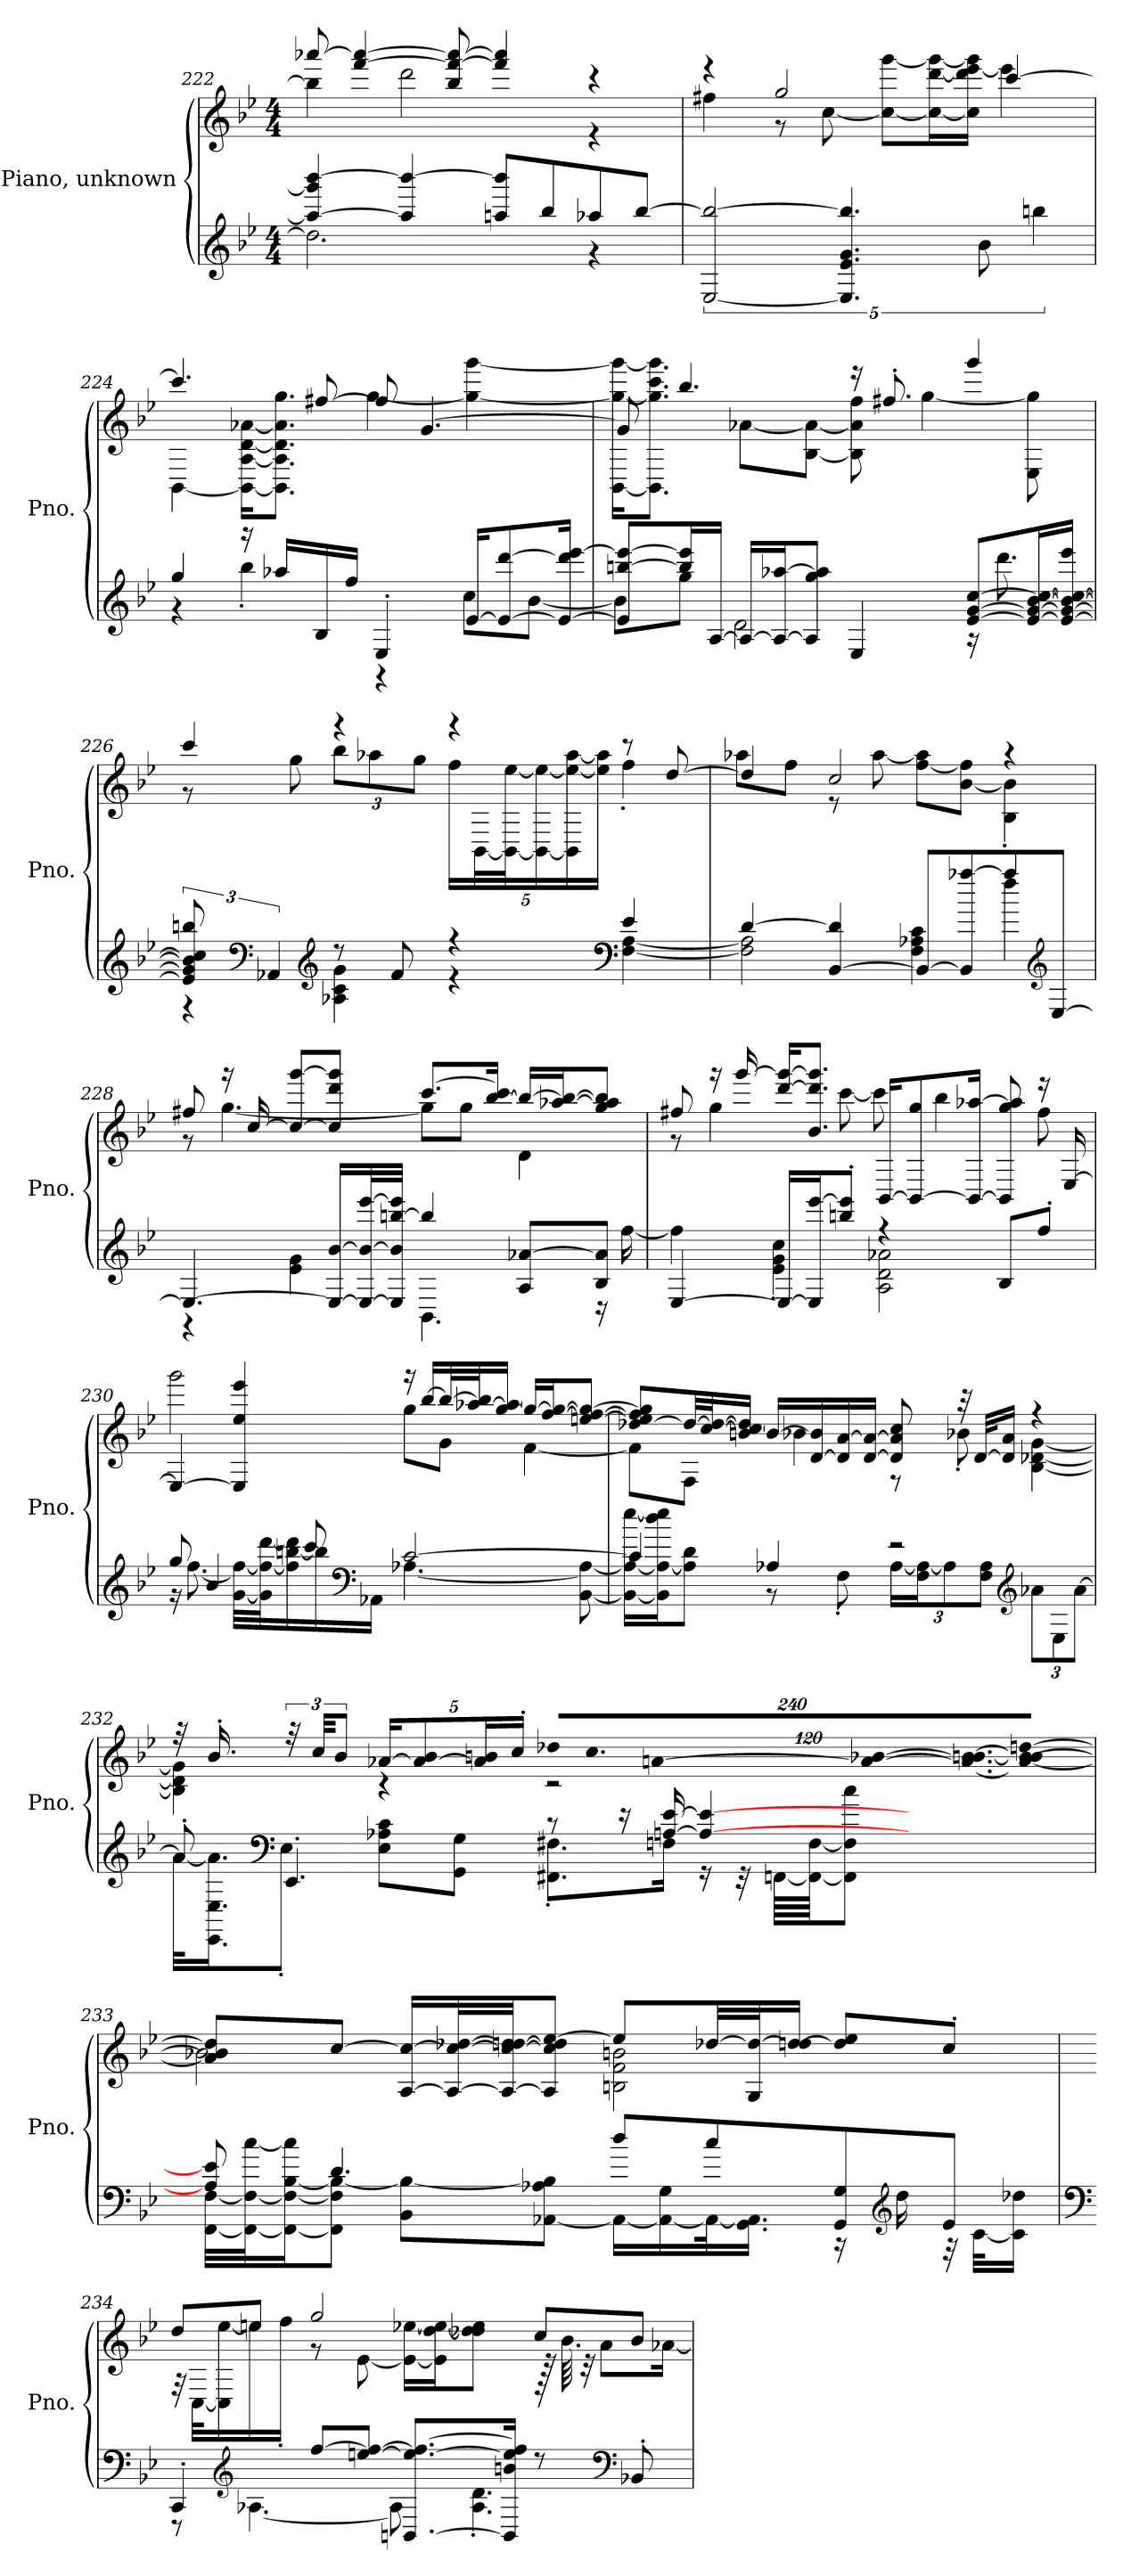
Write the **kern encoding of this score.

**kern	**kern
*part1	*part1
*staff2	*staff1
*I"Piano, unknown	*
*I'Pno.	*
!!LO:LB:g=z
*clefG2	*clefG2
*k[b-e-]	*k[b-e-]
*M4/4	*M4/4
=222	=222
*^	*^
4aa-/_ 4ggg/] [4bbb-/	2.dd\]	[8aaa-X/	4bb-\]
.	.	[4fff/ 4aaa-/_	.
4aa-/] 4bbb-/_	.	.	2ddd\
.	.	8bb-/ 8fff/_ 8aaa-/_	.
8aan/ 8bbb-/]L	.	4fff/] 4aaa-/]	.
8bb-/	.	.	.
8aa-X/	4r	4r	4r
[8bb-/J	.	.	.
*v	*v	*	*
=223	=223	=223
[5%2E-/ 5%2bb-/_	4r	4ff#X\
.	2gg/	8r
.	.	[8cc\
5.E-/] 5.e-/ 5.g/ 5.bb-/]	.	.
.	.	8cc\_ [8ggg\L
.	.	16cc\_ [16ddd\ 16ggg\_L
.	.	16cc\] 16ddd\] [16eee-\ 16ggg\]JJ
10b-\	.	.
.	[4ccc/	4eee-\]
5bbn\	.	.
!!LO:LB:g=z	!!
=224	=224	=224
*^	*	*
4gg/	4r	4.ccc/]	[4BB-\
16r	4bb-'\	.	16BB-\_ [16A\ [16d\ [16a-X\KL
16aa-X/LL	.	.	8.BB-\] 8.A\] 8.d\] 8.a-\] 8.gg\J
16B-/	.	[8ff#X/	.
16ff/JJ	.	.	.
4E-'/	4r	8ff#/]	[4gg\
.	.	[4.g/	.
[16e-/KL	8cc\L	.	4gg\_ [4ggg\
8e-/_ [8ddd/	.	.	.
.	[8b-\J	.	.
16e-/_ 16ddd/] [16eee-/Jk	.	.	.
=225	=225	=225	=225
8e-/] [8bbn/ 8eee-/_L	8b-\L]	8g/]	[16BB-\ 16gg\_ 16ggg\_KL
.	.	.	8.BB-\] 8.gg\] 8.ccc\ 8.ggg\]J
16bb/] 16eee-/]L	8gg\J	4.bb-/	.
[16A/JJ	.	.	.
16A/LL_	2d\	.	[8a-X\L
16A/_ [16aa-X/J	.	.	.
8A/] 8gg/ 8aa-/]J	.	.	[8B-\ 8a-\_J
4E-/	.	16r	8B-\] 8a-\] 8ff\
.	.	8.ff#X'/	.
.	.	.	[4gg\
[8e-/ [8g/ [8cc/L	16r	4ggg/	.
.	8.ddd\	.	.
16e-/_ 16g/_ [16b-/ 16cc/_L	.	.	8E-\ 8gg\]
16e-/_ 16g/_ 16b-/_ 16cc/_ 16eee-/JJ	.	.	.
!!LO:LB:g=z	!!
=226	=226	=226	=226
12e-/] 12g/] 12b-/] 12cc/] 12bbn/	4r	4ccc/	8r
*clefF4	*	*	*
6AA-X/	.	.	.
.	.	.	8gg\
*clefG2	*	*	*
*	*	*	*Xbrackettup
8r	4A-X\ 4c\ 4g\	4r	12bb-\L
.	.	.	12aa-X\
8f/	.	.	.
.	.	.	12gg\J
4r	4r	4r	20ff\LL
.	.	.	[40BB-\L
.	.	.	40BB-\_ [40ee-\J
.	.	.	20BB-\_ 20ee-\_
.	.	.	20BB-\] 20ee-\_ [20aa-\
.	.	.	20ee-\] 20aa-\]JJ
*clefF4	*	*	*
4e-/	[4F\ [4A-\	8r	4ff'\
.	.	[8dd/	.
=227	=227	=227	=227
[4d/	2F\] 2A-\]	4dd/]	8aa-X\L
.	.	.	8ff\J
[4BB-/ 4d/]	.	2cc/	8r
.	.	.	[8aa-\
8BB-/L_	4F\ 4A-X\ 4c\	.	[8ff\ 8aa-\]L
8BB-/] [8aa-X/	.	.	[8b-\ 8ff\]J
8aa-/]	4ff\	4r	4B-\' 4b-\]'
*clefG2	*	*	*
[8E-/J	.	.	.
!!LO:PB:g=z	!!
=228	=228	=228	=228
4.E-/_	4r	8ff#X/	8r
.	.	16r	[4.gg\
.	.	[16cc/	.
.	4e-\ 4g\	8cc/_ [8ggg/L	.
16E-/_ [16b-/LL	.	8cc/] 8ddd/ 8ggg/]J	.
32E-/_ 32b-/_ [32eee-/L	.	.	.
32E-/] 32b-/] [32bbn/ 32eee-/]JJJ	.	.	.
4bb/]	4.BB-\	[8.ccc/L	8gg\L]
.	.	.	8gg\J
.	.	[16bb-/ 16ccc/]Jk	.
8A/ [8a-X/L	.	16bb-/LL_	4d\
.	.	[16aa-X/ 16bb-/_J	.
8B-/ 8a-/]J	16r	8gg/ 8aa-/] 8bb-/]J	.
.	[16ff\	.	.
=229	=229	=229	=229
[4E-/	4ff\]	8ff#X/	8r
.	.	16r	4gg\
.	.	[16ggg/	.
16E-/LL_	4e-\' 4g\' 4cc\'	[16ddd/ 16ggg/_KL	.
16E-/] [16eee-/J	.	8.b-/ 8.ddd/] 8.ggg/]J	.
8bbn/' 8eee-/]'J	.	.	[8ccc\
4r	2A\ 2d\ 2a-X\	[16BB-/KL	8ccc\]
.	.	8BB-/_ 8gg/	.
.	.	.	4bb-\
.	.	16BB-/_ [16aa-X/Jk	.
8B-/L	.	8BB-/] 8gg/ 8aa-/]	.
8ff'/J	.	16r	8ff#\
.	.	[16E-/	.
!!LO:LB:g=z	!!
=230	=230	=230	=230
8gg/	16r	4E-/_	2ggg\
.	[8.ff\	.	.
4b-/	.	.	.
.	[32g\ 32ff\_LLL	4E-/] 4ee-/ 4eee-/	.
.	32g\] 32ff\_ [32ddd\J	.	.
.	16ff\] [16bbn\ 16ddd\]	.	.
8ccc/	16bb\]	.	.
*clefF4	*	*	*
.	16AA-X\JJ	.	.
[2c/	[4.A-X\	16r	8gg\L
.	.	[16bb-/LL	.
.	.	32bb-/L_	8g\J
.	.	[32aa-X/ 32bb-/]J	.
.	.	[16gg/ 16aa-/]JJ	.
.	.	16gg/LL_	[4f\
.	.	[16ff/ 16gg/_J	.
.	[8BB-\ 8A-\_	[8een/ 8ff/_ 8gg/_J	.
!!LO:LB:g=z	!!
=231	=231	=231	=231
4c/]	16BB-\_ 16A-\_ [16ee-\LL	[8dd-X/ 8ee/] 8ff/] 8gg/]L	8f\L]
.	16BB-\] 16A-\_ 16dd\ 16ee-\]J	.	.
.	8A-\] 8d\J	32dd-/LL_	8F\J
.	.	[32cc/ 32dd-/_J	.
.	.	[16bn/ 16cc/] 16dd-/]JJ	.
4A-X/	8r	16b/LL_	4b-X\
.	.	[16d/ 16b/]	.
.	8F'\	16d/] [16a/	.
.	.	[16d/ 16a/_JJ	.
*	*Xbrackettup	*	*
2r	[24A-\LL	8d/] 8a/] 8cc/	8r
.	24F\ 24A-\_J	.	.
.	12A-\]	.	.
.	.	32r	8b-X'\
.	.	[32d/KLL	.
.	12F\ 12A-\J	.	.
.	.	16d/] 16a/JJ	.
*clefG2	*	*	*
.	12a-X\L	4r	[4B-\ [4d-X\ [4g\
.	12E-\	.	.
.	[12a-\J	.	.
!!LO:LB:g=z	!!
=232	=232	=232	=232
8a'/	32a-\KLL_	32r	4B-\] 4d-\] 4g\]
.	16.EE-\ 16.E-\ 16.a-\]J	16.b-'/	.
*clefF4	*	*	*
*	*	*brackettup	*
4.EE-'/	8E-'\J	48r	.
.	.	48cc/KKL	.
.	.	12b-/J	.
*	*	*Xbrackettup	*
.	8E-\ 8A-X\ 8c\L	[20a-X/KL	4r
.	.	10a-/_ 10b-/	.
.	8GG\ 8G\J	.	.
.	.	20a-/] 20bn/L	.
.	.	20cc'/JJ	.
!	!	!LO:N:vis=16	!
8r	8.FF#X\' 8.F#X\'L	1920%137dd-X/LL	2r
!	!	!LO:N:vis=16.	!
.	.	960%103cc/	.
16r	.	.	.
!	!	!LO:N:vis=32	!
.	.	[640%23an/JK	.
[16An/ [16e-/	16Fn\Jk	.	.
!	!	!LO:N:vis=8	!
.	.	960%137a/_ [960%137b-X/	.
4A/_ 4e-/_	16r	.	.
.	32r	.	.
.	[64FFn\LLLL	.	.
!	!	!LO:N:vis=16.	!
.	.	960%103a/_ 960%103b-/_ [960%103bn/L	.
.	64FF\_ [64F\JJJ	.	.
.	8FF\] 8F\] 8cc\J	.	.
!	!	!LO:N:vis=32	!
.	.	640%23a/_ 640%23b-/] 640%23b/_ [640%23ddn/JJk	.
1920ryy	1920ryy	.	1920ryy
!!LO:LB:g=z	!!
=233	=233	=233	=233
8A/] 8e-/]	[32FF\ [32F\LLL	8a/] 8b/] 8dd/]L	2b-X\
.	32FF\_ 32F\_ [32cc\J	.	.
.	16FF\_ 16F\_ [16B-\ 16cc\]J	.	.
4.d/	8FF\] 8F\] 8B-\_J	[8cc/J	.
.	8BB-\ 8B-\_L	[16A/ 16cc/_LL	.
.	.	32A/_ 32cc/_ [32dd-X/L	.
.	.	32A/_ 32cc/_ 32dd-/_ 32ddn/JJ	.
.	[8AA-X\ 8A-X\ 8B-\]J	8A/] 8cc/] 8dd-/] [8ee-/J	.
8dd/L	16AA-\LL_	8ee-/L]	2Bn\ 2f\ 2bn\
.	16AA-\_ 16G\	.	.
8cc/	32AA-\K_	[32dd-X/LL	.
.	16.GG\ 16.AA-\]JJ	32G/ 32dd-/_J	.
.	.	16dd-/_ 16ddn/JJ	.
8GG/ 8G/	16r	8dd-/] 8ee-/L	.
*clefG2	*	*	*
.	16dd\	.	.
8e-/J	32r	8cc'/J	.
.	[32c\KLL	.	.
.	16c\] 16dd-X\JJ	.	.
!!LO:LB:g=z	!!
=234	=234	=234	=234
*clefF4	*	*	*
4CC'/	8r	8dd/L	32r
.	.	.	[32C\KLL
.	.	.	16C\] [16ee-\
*clefG2	*	*	*
.	[4.A-X\	8een/J	16ee-\]
.	.	.	16ff'\JJ
[8ff/L	.	2gg/	8r
[8een/ 8ff/_J	.	.	[8e-\
[8.BBn/ 8.ee/_ 8.ff/_L	8A-\]	.	16e-\_ [16ee-X\LL
.	.	.	16e-\] [16dd\ 16ee-\_J
.	4.A-\' 4.d\'	.	8dd-X\ 8dd\] 8ee-\]J
16BB/] 16bn/ 16ee/] 16ff/]Jk	.	.	.
8r	.	8cc/L	128r
.	.	.	64.b-\
.	.	.	32r
.	.	.	8a\L
*clefF4	*	*	*
8BB-X'/	.	8b-/J	.
.	.	.	[16a-X\Jk
*v	*v	*	*
*	*v	*v
=	=
*-	*-
